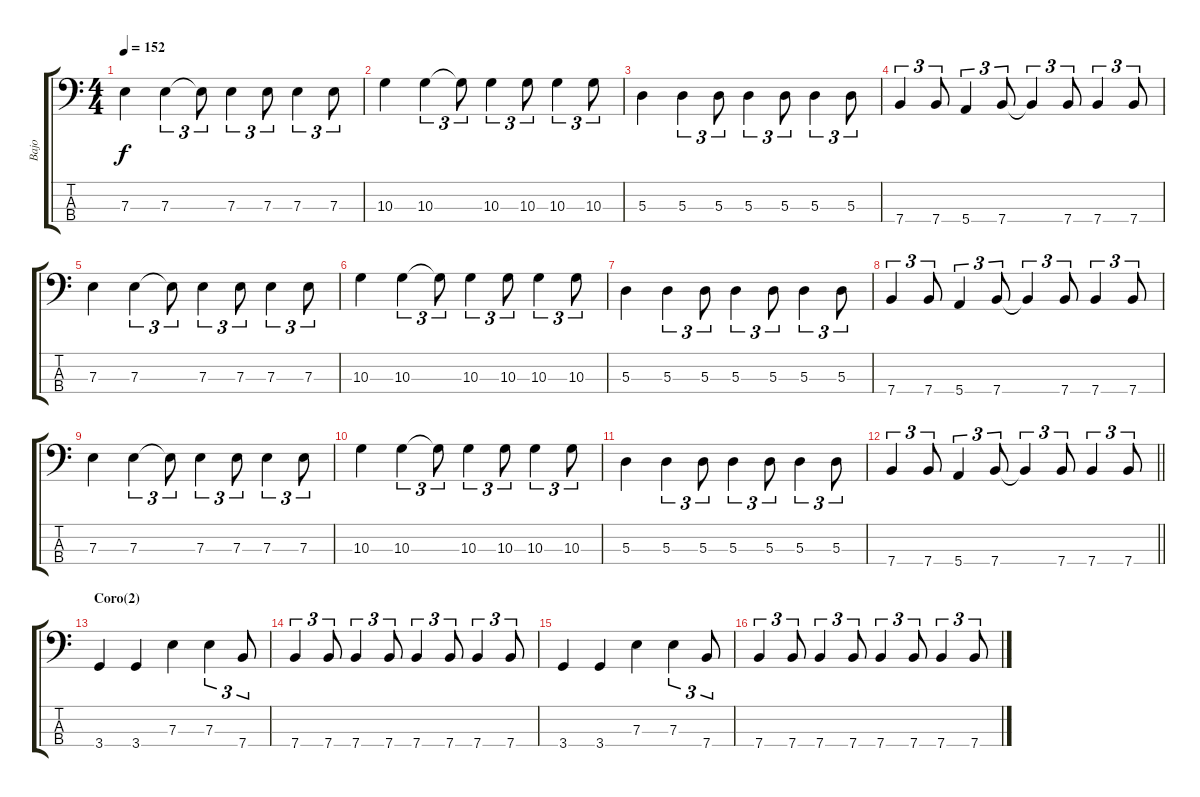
\track ("Bajo" "Bajo") {instrument electricbassfinger}
\staff {score tabs}
\tuning (G2 D2 A1 E1) {hide}
\ts (4 4)
\tempo 152
\clef f4
\ks c
7.3.4{dy f} 7.3.4{tu (3 2)} 7.3{t}.8{tu (3 2)} 7.3.4{tu (3 2)} 7.3.8{tu (3 2)} 7.3.4{tu (3 2)} 7.3.8{tu (3 2)} |
10.3.4 10.3.4{tu (3 2)} 10.3{t}.8{tu (3 2)} 10.3.4{tu (3 2)} 10.3.8{tu (3 2)} 10.3.4{tu (3 2)} 10.3.8{tu (3 2)} |
5.3.4 5.3.4{tu (3 2)} 5.3.8{tu (3 2)} 5.3.4{tu (3 2)} 5.3.8{tu (3 2)} 5.3.4{tu (3 2)} 5.3.8{tu (3 2)} |
7.4.4{tu (3 2)} 7.4.8{tu (3 2)} 5.4.4{tu (3 2)} 7.4.8{tu (3 2)} 7.4{t}.4{tu (3 2)} 7.4.8{tu (3 2)} 7.4.4{tu (3 2)} 7.4.8{tu (3 2)} |
7.3.4 7.3.4{tu (3 2)} 7.3{t}.8{tu (3 2)} 7.3.4{tu (3 2)} 7.3.8{tu (3 2)} 7.3.4{tu (3 2)} 7.3.8{tu (3 2)} |
10.3.4 10.3.4{tu (3 2)} 10.3{t}.8{tu (3 2)} 10.3.4{tu (3 2)} 10.3.8{tu (3 2)} 10.3.4{tu (3 2)} 10.3.8{tu (3 2)} |
5.3.4 5.3.4{tu (3 2)} 5.3.8{tu (3 2)} 5.3.4{tu (3 2)} 5.3.8{tu (3 2)} 5.3.4{tu (3 2)} 5.3.8{tu (3 2)} |
7.4.4{tu (3 2)} 7.4.8{tu (3 2)} 5.4.4{tu (3 2)} 7.4.8{tu (3 2)} 7.4{t}.4{tu (3 2)} 7.4.8{tu (3 2)} 7.4.4{tu (3 2)} 7.4.8{tu (3 2)} |
7.3.4 7.3.4{tu (3 2)} 7.3{t}.8{tu (3 2)} 7.3.4{tu (3 2)} 7.3.8{tu (3 2)} 7.3.4{tu (3 2)} 7.3.8{tu (3 2)} |
10.3.4 10.3.4{tu (3 2)} 10.3{t}.8{tu (3 2)} 10.3.4{tu (3 2)} 10.3.8{tu (3 2)} 10.3.4{tu (3 2)} 10.3.8{tu (3 2)} |
5.3.4 5.3.4{tu (3 2)} 5.3.8{tu (3 2)} 5.3.4{tu (3 2)} 5.3.8{tu (3 2)} 5.3.4{tu (3 2)} 5.3.8{tu (3 2)} |
\barLineRight lightlight
7.4.4{tu (3 2)} 7.4.8{tu (3 2)} 5.4.4{tu (3 2)} 7.4.8{tu (3 2)} 7.4{t}.4{tu (3 2)} 7.4.8{tu (3 2)} 7.4.4{tu (3 2)} 7.4.8{tu (3 2)} |
\section ("" "Coro(2)")
3.4.4 3.4.4 7.3.4 7.3.4{tu (3 2)} 7.4.8{tu (3 2)} |
7.4.4{tu (3 2)} 7.4.8{tu (3 2)} 7.4.4{tu (3 2)} 7.4.8{tu (3 2)} 7.4.4{tu (3 2)} 7.4.8{tu (3 2)} 7.4.4{tu (3 2)} 7.4.8{tu (3 2)} |
3.4.4 3.4.4 7.3.4 7.3.4{tu (3 2)} 7.4.8{tu (3 2)} |
7.4.4{tu (3 2)} 7.4.8{tu (3 2)} 7.4.4{tu (3 2)} 7.4.8{tu (3 2)} 7.4.4{tu (3 2)} 7.4.8{tu (3 2)} 7.4.4{tu (3 2)} 7.4.8{tu (3 2)}
